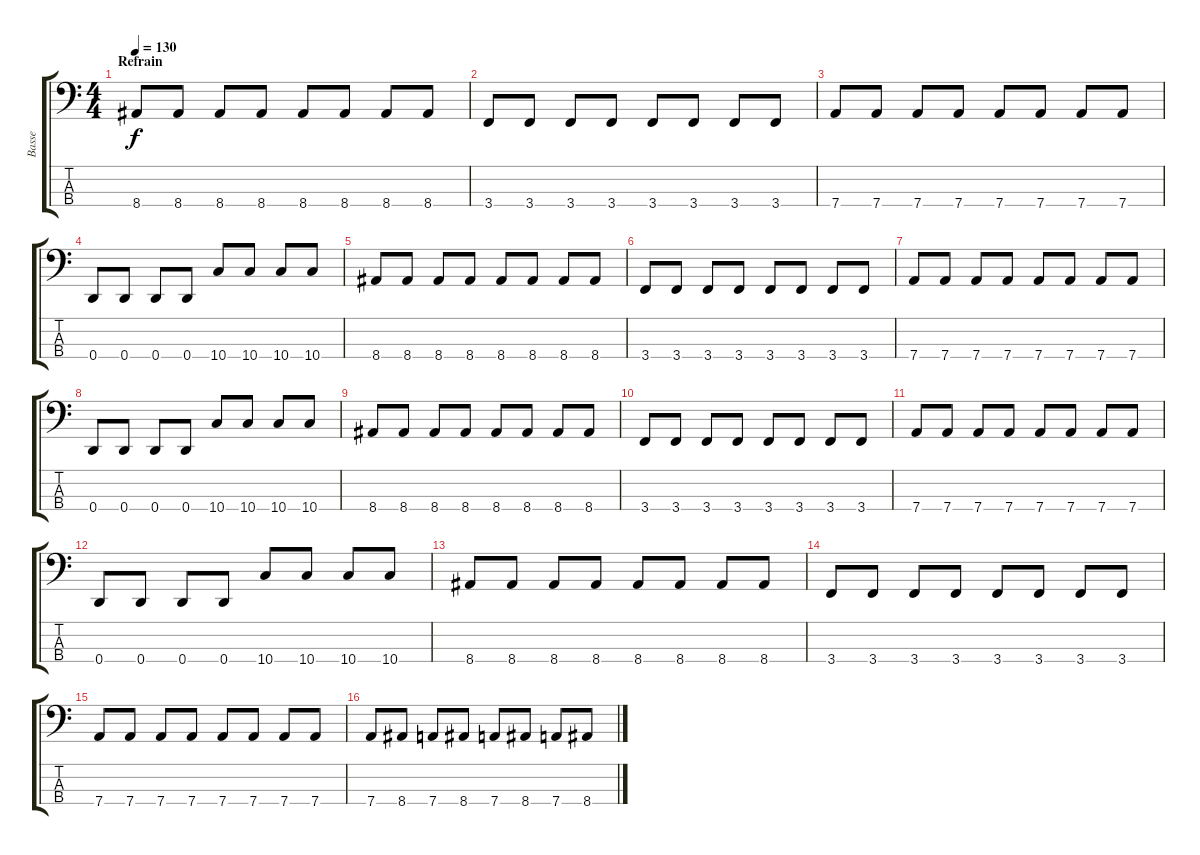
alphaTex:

\track ("Basse" "Basse") {instrument electricbassfinger}
\staff {score tabs}
\tuning (G2 D2 A1 D1) {hide}
\ts (4 4)
\section ("" "Refrain")
\tempo 130
\clef f4
\ks c
8.4.8{dy f} 8.4.8 8.4.8 8.4.8 8.4.8 8.4.8 8.4.8 8.4.8 |
3.4.8 3.4.8 3.4.8 3.4.8 3.4.8 3.4.8 3.4.8 3.4.8 |
7.4.8 7.4.8 7.4.8 7.4.8 7.4.8 7.4.8 7.4.8 7.4.8 |
0.4.8 0.4.8 0.4.8 0.4.8 10.4.8 10.4.8 10.4.8 10.4.8 |
8.4.8 8.4.8 8.4.8 8.4.8 8.4.8 8.4.8 8.4.8 8.4.8 |
3.4.8 3.4.8 3.4.8 3.4.8 3.4.8 3.4.8 3.4.8 3.4.8 |
7.4.8 7.4.8 7.4.8 7.4.8 7.4.8 7.4.8 7.4.8 7.4.8 |
0.4.8 0.4.8 0.4.8 0.4.8 10.4.8 10.4.8 10.4.8 10.4.8 |
8.4.8 8.4.8 8.4.8 8.4.8 8.4.8 8.4.8 8.4.8 8.4.8 |
3.4.8 3.4.8 3.4.8 3.4.8 3.4.8 3.4.8 3.4.8 3.4.8 |
7.4.8 7.4.8 7.4.8 7.4.8 7.4.8 7.4.8 7.4.8 7.4.8 |
0.4.8 0.4.8 0.4.8 0.4.8 10.4.8 10.4.8 10.4.8 10.4.8 |
8.4.8 8.4.8 8.4.8 8.4.8 8.4.8 8.4.8 8.4.8 8.4.8 |
3.4.8 3.4.8 3.4.8 3.4.8 3.4.8 3.4.8 3.4.8 3.4.8 |
7.4.8 7.4.8 7.4.8 7.4.8 7.4.8 7.4.8 7.4.8 7.4.8 |
7.4.8 8.4.8 7.4.8 8.4.8 7.4.8 8.4.8 7.4.8 8.4.8
